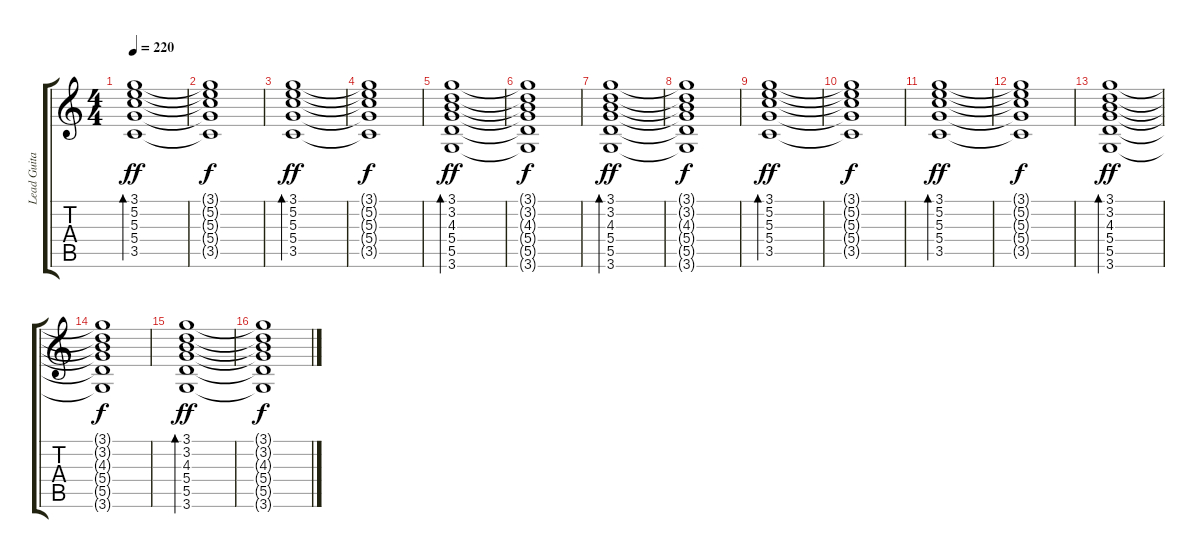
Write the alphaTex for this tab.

\track ("Lead Guitar" "Lead Guita") {instrument overdrivenguitar}
\staff {score tabs}
\tuning (E4 B3 G3 D3 A2 E2) {hide}
\ts (4 4)
\tempo 220
\clef g2
\ks c
(3.1 5.2 5.3 5.4 3.5).1{bd 240 dy ff instrument overdrivenguitar} |
(3.1{t} 5.2{t} 5.3{t} 5.4{t} 3.5{t}).1{dy f} |
(3.1 5.2 5.3 5.4 3.5).1{bd 240 dy ff} |
(3.1{t} 5.2{t} 5.3{t} 5.4{t} 3.5{t}).1{dy f} |
(3.1 3.2 4.3 5.4 5.5 3.6).1{bd 240 dy ff} |
(3.1{t} 3.2{t} 4.3{t} 5.4{t} 5.5{t} 3.6{t}).1{dy f} |
(3.1 3.2 4.3 5.4 5.5 3.6).1{bd 240 dy ff} |
(3.1{t} 3.2{t} 4.3{t} 5.4{t} 5.5{t} 3.6{t}).1{dy f} |
(3.1 5.2 5.3 5.4 3.5).1{bd 240 dy ff} |
(3.1{t} 5.2{t} 5.3{t} 5.4{t} 3.5{t}).1{dy f} |
(3.1 5.2 5.3 5.4 3.5).1{bd 240 dy ff} |
(3.1{t} 5.2{t} 5.3{t} 5.4{t} 3.5{t}).1{dy f} |
(3.1 3.2 4.3 5.4 5.5 3.6).1{bd 240 dy ff} |
(3.1{t} 3.2{t} 4.3{t} 5.4{t} 5.5{t} 3.6{t}).1{dy f} |
(3.1 3.2 4.3 5.4 5.5 3.6).1{bd 240 dy ff} |
(3.1{t} 3.2{t} 4.3{t} 5.4{t} 5.5{t} 3.6{t}).1{dy f}
